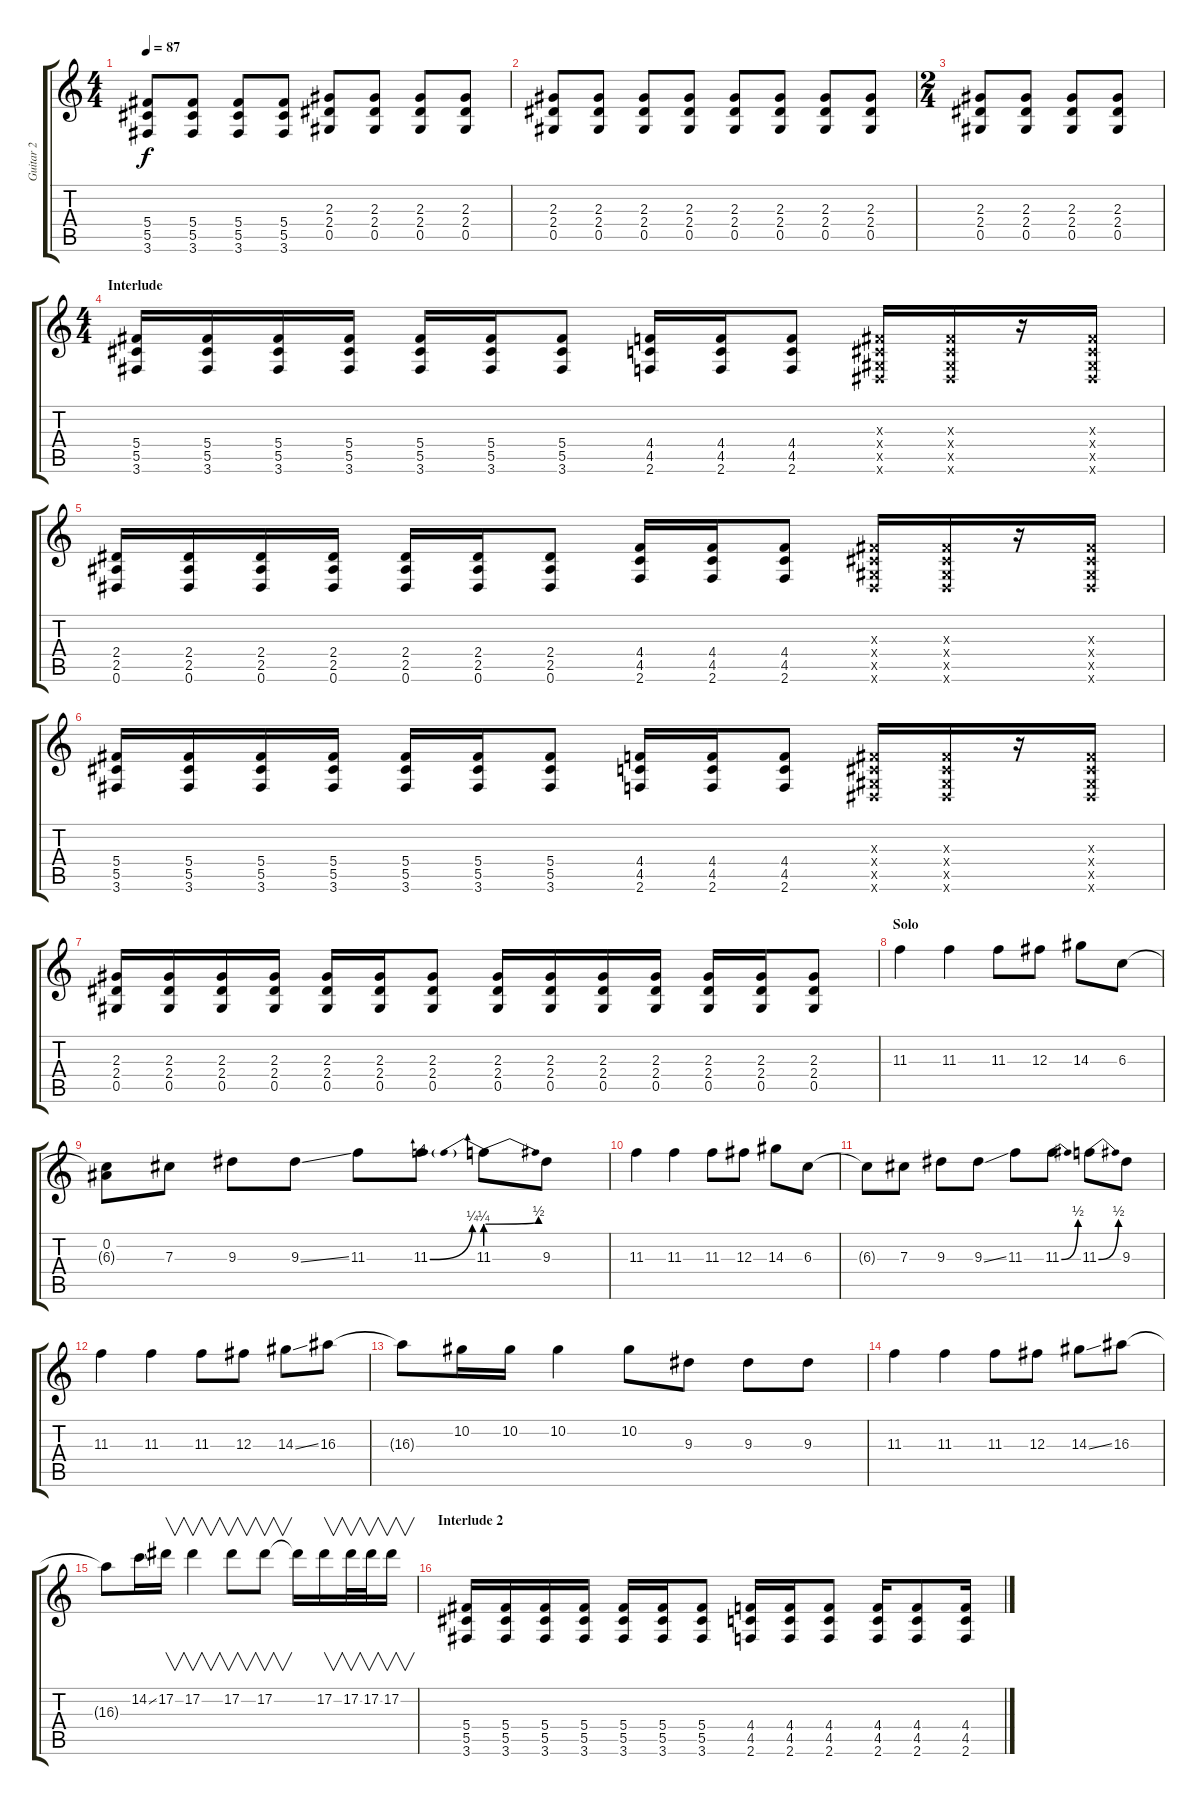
\track ("Guitar 2" "Guitar 2") {instrument electricguitarjazz}
\staff {score tabs}
\tuning (Eb4 Bb3 Gb3 Db3 Ab2 Eb2) {hide}
\ts (4 4)
\tempo 87
\clef g2
\ks c
(5.4 5.5 3.6).8{dy f} (5.4 5.5 3.6).8 (5.4 5.5 3.6).8 (5.4 5.5 3.6).8 (2.3 2.4 0.5).8 (2.3 2.4 0.5).8 (2.3 2.4 0.5).8 (2.3 2.4 0.5).8 |
(2.3 2.4 0.5).8 (2.3 2.4 0.5).8 (2.3 2.4 0.5).8 (2.3 2.4 0.5).8 (2.3 2.4 0.5).8 (2.3 2.4 0.5).8 (2.3 2.4 0.5).8 (2.3 2.4 0.5).8 |
\ts (2 4)
(2.3 2.4 0.5).8 (2.3 2.4 0.5).8 (2.3 2.4 0.5).8 (2.3 2.4 0.5).8 |
\ts (4 4)
\section ("" "Interlude")
(5.4 5.5 3.6).16{instrument overdrivenguitar} (5.4 5.5 3.6).16 (5.4 5.5 3.6).16 (5.4 5.5 3.6).16 (5.4 5.5 3.6).16 (5.4 5.5 3.6).16 (5.4 5.5 3.6).8 (4.4 4.5 2.6).16 (4.4 4.5 2.6).16 (4.4 4.5 2.6).8 (0.3{x} 0.4{x} 0.5{x} 0.6{x}).16 (0.3{x} 0.4{x} 0.5{x} 0.6{x}).16 r.16 (0.3{x} 0.4{x} 0.5{x} 0.6{x}).16 |
(2.4 2.5 0.6).16 (2.4 2.5 0.6).16 (2.4 2.5 0.6).16 (2.4 2.5 0.6).16 (2.4 2.5 0.6).16 (2.4 2.5 0.6).16 (2.4 2.5 0.6).8 (4.4 4.5 2.6).16 (4.4 4.5 2.6).16 (4.4 4.5 2.6).8 (0.3{x} 0.4{x} 0.5{x} 0.6{x}).16 (0.3{x} 0.4{x} 0.5{x} 0.6{x}).16 r.16 (0.3{x} 0.4{x} 0.5{x} 0.6{x}).16 |
(5.4 5.5 3.6).16 (5.4 5.5 3.6).16 (5.4 5.5 3.6).16 (5.4 5.5 3.6).16 (5.4 5.5 3.6).16 (5.4 5.5 3.6).16 (5.4 5.5 3.6).8 (4.4 4.5 2.6).16 (4.4 4.5 2.6).16 (4.4 4.5 2.6).8 (0.3{x} 0.4{x} 0.5{x} 0.6{x}).16 (0.3{x} 0.4{x} 0.5{x} 0.6{x}).16 r.16 (0.3{x} 0.4{x} 0.5{x} 0.6{x}).16 |
(2.3 2.4 0.5).16 (2.3 2.4 0.5).16 (2.3 2.4 0.5).16 (2.3 2.4 0.5).16 (2.3 2.4 0.5).16 (2.3 2.4 0.5).16 (2.3 2.4 0.5).8 (2.3 2.4 0.5).16 (2.3 2.4 0.5).16 (2.3 2.4 0.5).16 (2.3 2.4 0.5).16 (2.3 2.4 0.5).16 (2.3 2.4 0.5).16 (2.3 2.4 0.5).8 |
\section ("" "Solo")
11.3.4{volume 13 instrument overdrivenguitar} 11.3.4 11.3.8 12.3.8 14.3.8 6.3.8 |
(0.2 6.3{t}).8 7.3.8 9.3.8 9.3{ss}.8 11.3.8 11.3{be (bend 0 0 60 1)}.8 11.3{be (prebendbend 0 1 60 2)}.8 9.3.8 |
11.3.4 11.3.4 11.3.8 12.3.8 14.3.8 6.3.8 |
6.3{t}.8 7.3.8 9.3.8 9.3{ss}.8 11.3.8 11.3{be (bend 0 0 60 2)}.8 11.3{be (bend 0 0 60 2)}.8 9.3.8 |
11.3.4 11.3.4 11.3.8 12.3.8 14.3{ss}.8 16.3.8 |
16.3{t}.8 10.2.16 10.2.16 10.2.4 10.2.8 9.3.8 9.3.8 9.3.8 |
11.3.4 11.3.4 11.3.8 12.3.8 14.3{ss}.8 16.3.8 |
16.3{t}.8 14.2{ss}.16 17.2.16{v} 17.2.4{v} 17.2.8{v} 17.2.8{v} 17.2{t}.16 17.2.16{v} 17.2.32{v} 17.2.32{v} 17.2.16{v} |
\section ("" "Interlude 2")
(5.4 5.5 3.6).16{volume 9} (5.4 5.5 3.6).16 (5.4 5.5 3.6).16 (5.4 5.5 3.6).16 (5.4 5.5 3.6).16 (5.4 5.5 3.6).16 (5.4 5.5 3.6).8 (4.4 4.5 2.6).16 (4.4 4.5 2.6).16 (4.4 4.5 2.6).8 (4.4 4.5 2.6).16 (4.4 4.5 2.6).8 (4.4 4.5 2.6).16
